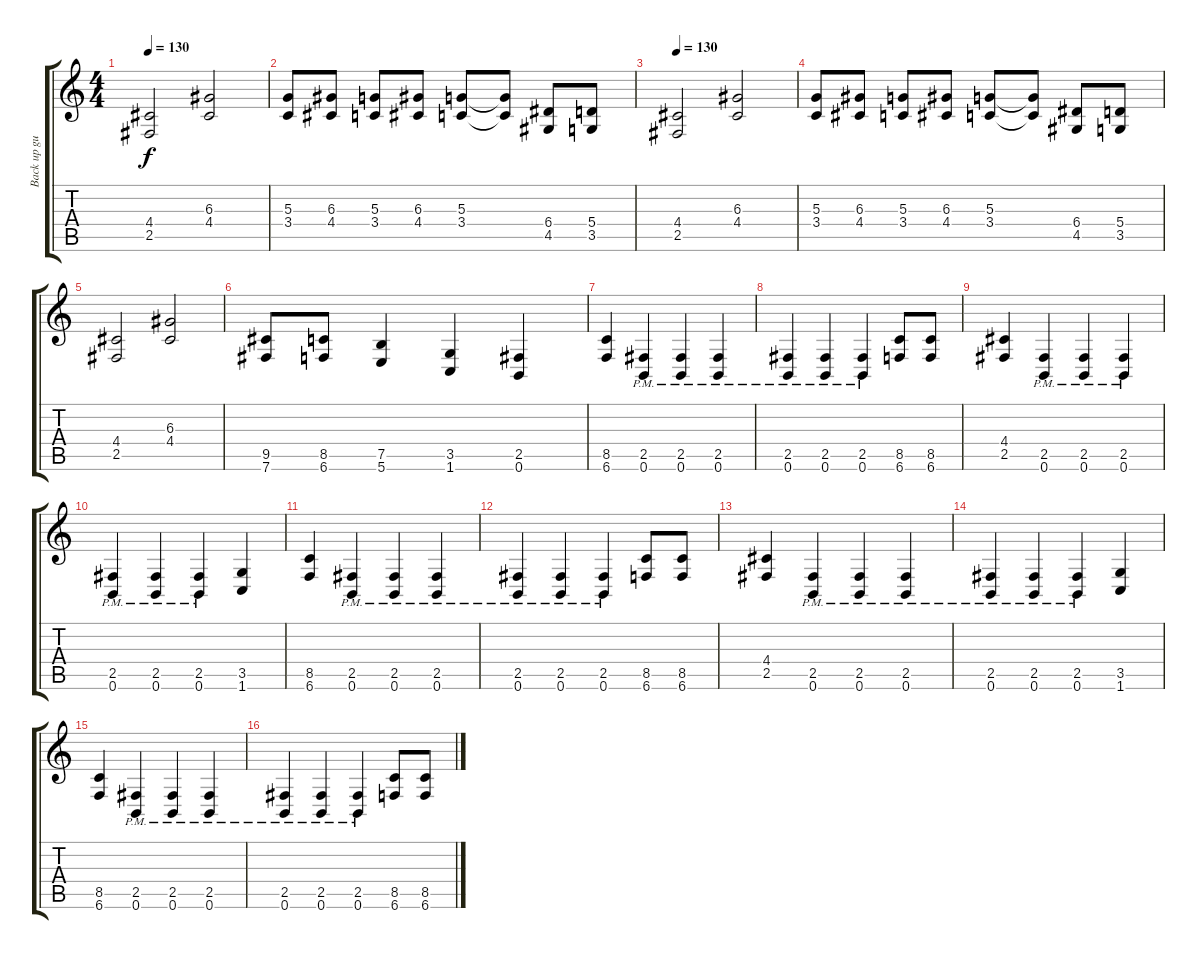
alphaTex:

\track ("Back up guits (R)" "Back up gu") {instrument overdrivenguitar}
\staff {score tabs}
\tuning (B3 Gb3 D3 A2 E2 B1) {hide}
\ts (4 4)
\tempo 130
\clef g2
\ks c
(4.4 2.5).2{dy f} (6.3 4.4).2 |
(5.3 3.4).8 (6.3 4.4).8 (5.3 3.4).8 (6.3 4.4).8 (5.3 3.4).8 (5.3{t} 3.4{t}).8 (6.4 4.5).8 (5.4 3.5).8 |
\tempo 130
(4.4 2.5).2 (6.3 4.4).2 |
(5.3 3.4).8 (6.3 4.4).8 (5.3 3.4).8 (6.3 4.4).8 (5.3 3.4).8 (5.3{t} 3.4{t}).8 (6.4 4.5).8 (5.4 3.5).8 |
(4.4 2.5).2 (6.3 4.4).2 |
(9.5 7.6).8 (8.5 6.6).8 (7.5 5.6).4 (3.5 1.6).4 (2.5 0.6).4 |
(8.5 6.6).4 (2.5{pm} 0.6{pm}).4 (2.5{pm} 0.6{pm}).4 (2.5{pm} 0.6{pm}).4 |
(2.5{pm} 0.6{pm}).4 (2.5{pm} 0.6{pm}).4 (2.5{pm} 0.6{pm}).4 (8.5 6.6).8 (8.5 6.6).8 |
(4.4 2.5).4 (2.5{pm} 0.6{pm}).4 (2.5{pm} 0.6{pm}).4 (2.5{pm} 0.6{pm}).4 |
(2.5{pm} 0.6{pm}).4 (2.5{pm} 0.6{pm}).4 (2.5{pm} 0.6{pm}).4 (3.5 1.6).4 |
(8.5 6.6).4 (2.5{pm} 0.6{pm}).4 (2.5{pm} 0.6{pm}).4 (2.5{pm} 0.6{pm}).4 |
(2.5{pm} 0.6{pm}).4 (2.5{pm} 0.6{pm}).4 (2.5{pm} 0.6{pm}).4 (8.5 6.6).8 (8.5 6.6).8 |
(4.4 2.5).4 (2.5{pm} 0.6{pm}).4 (2.5{pm} 0.6{pm}).4 (2.5{pm} 0.6{pm}).4 |
(2.5{pm} 0.6{pm}).4 (2.5{pm} 0.6{pm}).4 (2.5{pm} 0.6{pm}).4 (3.5 1.6).4 |
(8.5 6.6).4 (2.5{pm} 0.6{pm}).4 (2.5{pm} 0.6{pm}).4 (2.5{pm} 0.6{pm}).4 |
(2.5{pm} 0.6{pm}).4 (2.5{pm} 0.6{pm}).4 (2.5{pm} 0.6{pm}).4 (8.5 6.6).8 (8.5 6.6).8
